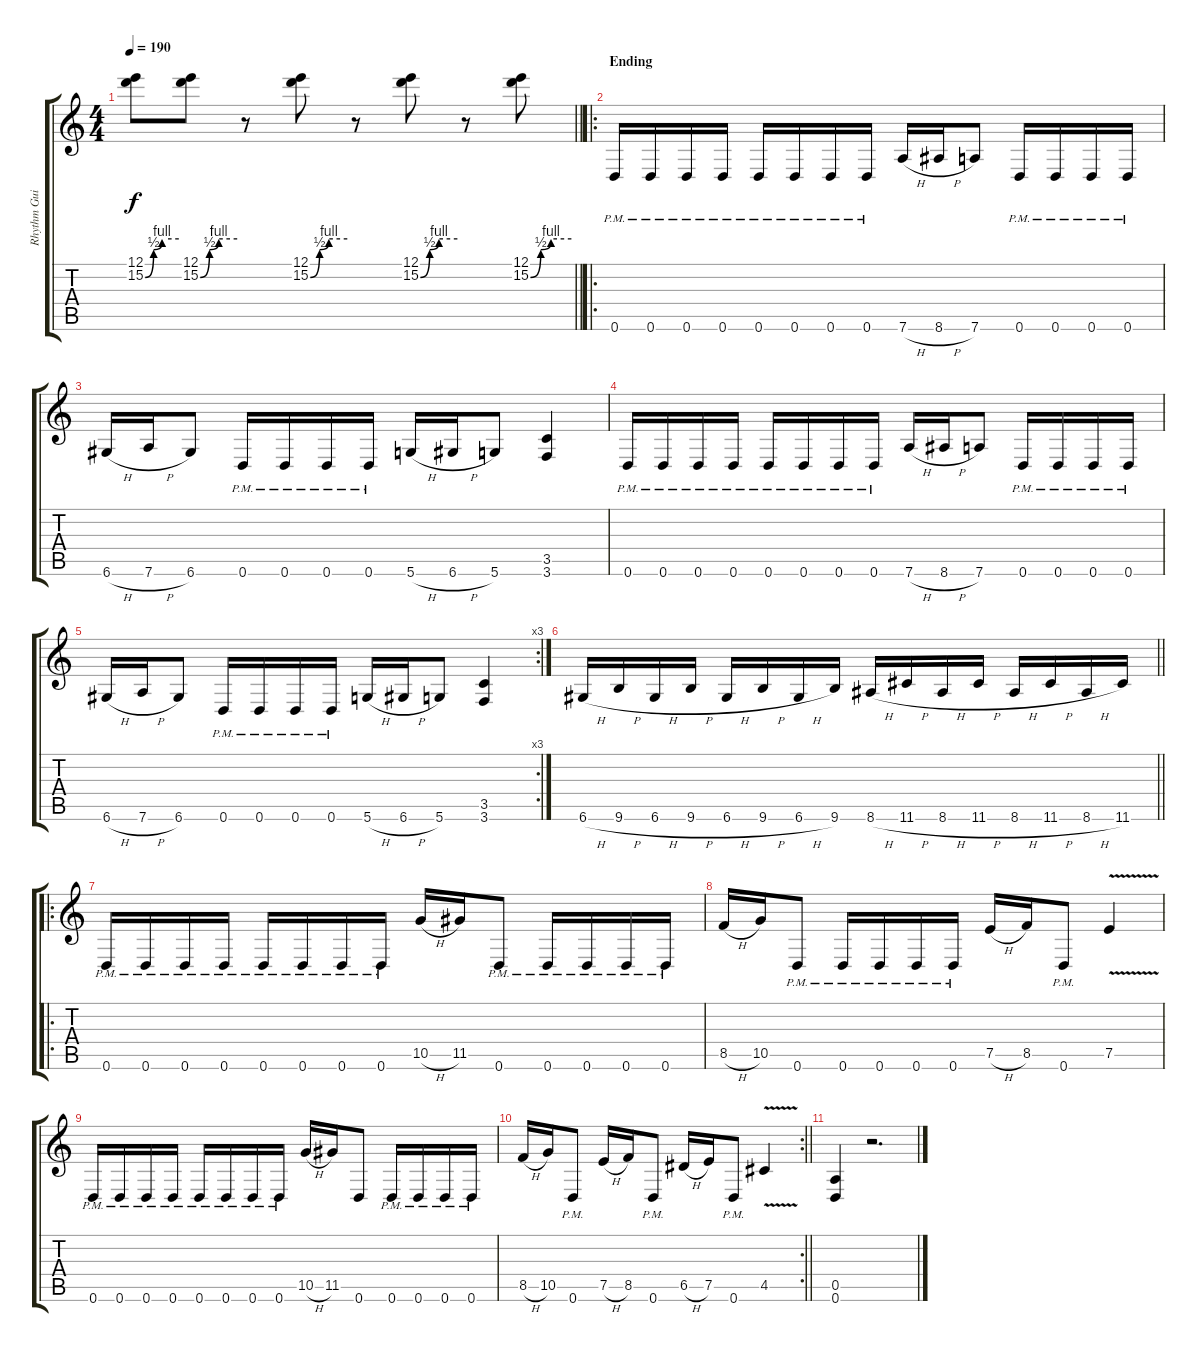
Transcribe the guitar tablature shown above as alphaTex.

\track ("Rhythm Guitar" "Rhythm Gui") {instrument distortionguitar}
\staff {score tabs}
\tuning (E4 B3 G3 D3 A2 D2) {hide}
\ts (4 4)
\tempo 190
\clef g2
\barLineRight lightlight
\ks c
(12.1 15.2{be (custom 0 0 15 2 30 4 60 4)}).8{dy f} (12.1 15.2{be (custom 0 0 15 2 30 4 60 4)}).8 r.8 (12.1 15.2{be (custom 0 0 15 2 30 4 60 4)}).8 r.8 (12.1 15.2{be (custom 0 0 15 2 30 4 60 4)}).8 r.8 (12.1 15.2{be (custom 0 0 15 2 30 4 60 4)}).8 |
\ro
\section ("" "Ending")
0.6{pm}.16 0.6{pm}.16 0.6{pm}.16 0.6{pm}.16 0.6{pm}.16 0.6{pm}.16 0.6{pm}.16 0.6{pm}.16 7.6{h}.16 8.6{h}.16 7.6.8 0.6{pm}.16 0.6{pm}.16 0.6{pm}.16 0.6{pm}.16 |
6.6{h}.16 7.6{h}.16 6.6.8 0.6{pm}.16 0.6{pm}.16 0.6{pm}.16 0.6{pm}.16 5.6{h}.16 6.6{h}.16 5.6.8 (3.5 3.6).4 |
0.6{pm}.16 0.6{pm}.16 0.6{pm}.16 0.6{pm}.16 0.6{pm}.16 0.6{pm}.16 0.6{pm}.16 0.6{pm}.16 7.6{h}.16 8.6{h}.16 7.6.8 0.6{pm}.16 0.6{pm}.16 0.6{pm}.16 0.6{pm}.16 |
\rc 3
6.6{h}.16 7.6{h}.16 6.6.8 0.6{pm}.16 0.6{pm}.16 0.6{pm}.16 0.6{pm}.16 5.6{h}.16 6.6{h}.16 5.6.8 (3.5 3.6).4 |
\barLineRight lightlight
6.6{h}.16 9.6{h}.16 6.6{h}.16 9.6{h}.16 6.6{h}.16 9.6{h}.16 6.6{h}.16 9.6.16 8.6{h}.16 11.6{h}.16 8.6{h}.16 11.6{h}.16 8.6{h}.16 11.6{h}.16 8.6{h}.16 11.6.16 |
\ro
0.6{pm}.16 0.6{pm}.16 0.6{pm}.16 0.6{pm}.16 0.6{pm}.16 0.6{pm}.16 0.6{pm}.16 0.6{pm}.16 10.5{h}.16 11.5.16 0.6{pm}.8 0.6{pm}.16 0.6{pm}.16 0.6{pm}.16 0.6{pm}.16 |
8.5{h}.16 10.5.16 0.6{pm}.8 0.6{pm}.16 0.6{pm}.16 0.6{pm}.16 0.6{pm}.16 7.5{h}.16 8.5.16 0.6{pm}.8 7.5{v}.4 |
0.6{pm}.16 0.6{pm}.16 0.6{pm}.16 0.6{pm}.16 0.6{pm}.16 0.6{pm}.16 0.6{pm}.16 0.6{pm}.16 10.5{h}.16 11.5.16 0.6.8 0.6{pm}.16 0.6{pm}.16 0.6{pm}.16 0.6{pm}.16 |
\rc 2
\barLineRight lightlight
8.5{h}.16 10.5.16 0.6{pm}.8 7.5{h}.16 8.5.16 0.6{pm}.8 6.5{h}.16 7.5.16 0.6{pm}.8 4.5{v}.4 |
(0.5 0.6).4 r.2{d}
